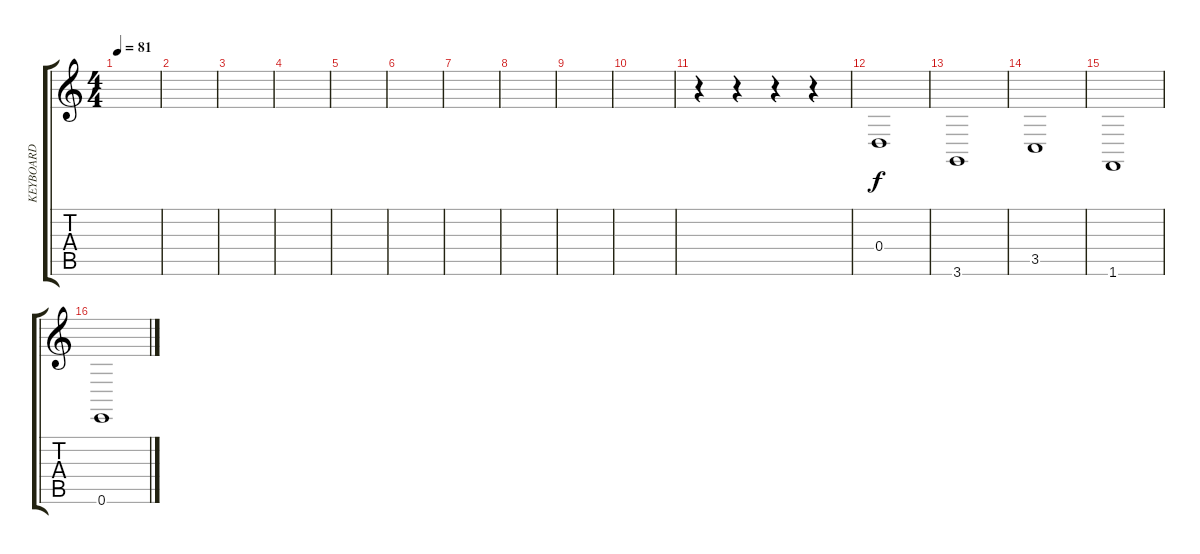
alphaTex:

\track ("KEYBOARD" "KEYBOARD") {instrument churchorgan}
\staff {score tabs}
\tuning (E4 B3 G3 D3 A2 E2) {hide}
\ts (4 4)
\tempo 81
\clef g2
\ks c
|
|
|
|
|
|
|
|
|
|
r.4 r.4 r.4 r.4 |
0.4.1 |
3.6.1 |
3.5.1 |
1.6.1 |
0.6.1
